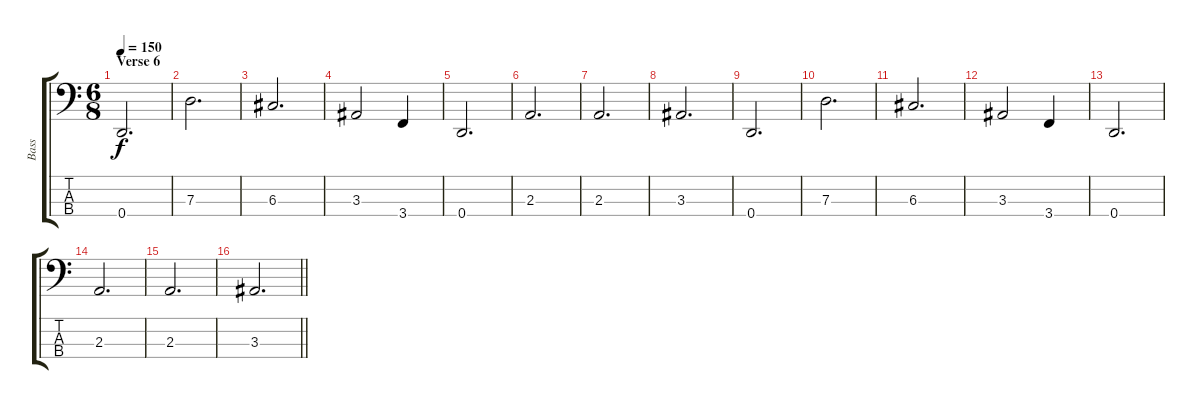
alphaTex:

\track ("Bass" "Bass") {instrument electricbasspick}
\staff {score tabs}
\tuning (F2 C2 G1 D1) {hide}
\ts (6 8)
\section ("" "Verse 6")
\tempo 150
\clef f4
\ks c
0.4.2{d dy f} |
7.3.2{d} |
6.3.2{d} |
3.3.2 3.4.4 |
0.4.2{d} |
2.3.2{d} |
2.3.2{d} |
3.3.2{d} |
0.4.2{d} |
7.3.2{d} |
6.3.2{d} |
3.3.2 3.4.4 |
0.4.2{d} |
2.3.2{d} |
2.3.2{d} |
\barLineRight lightlight
3.3.2{d}
